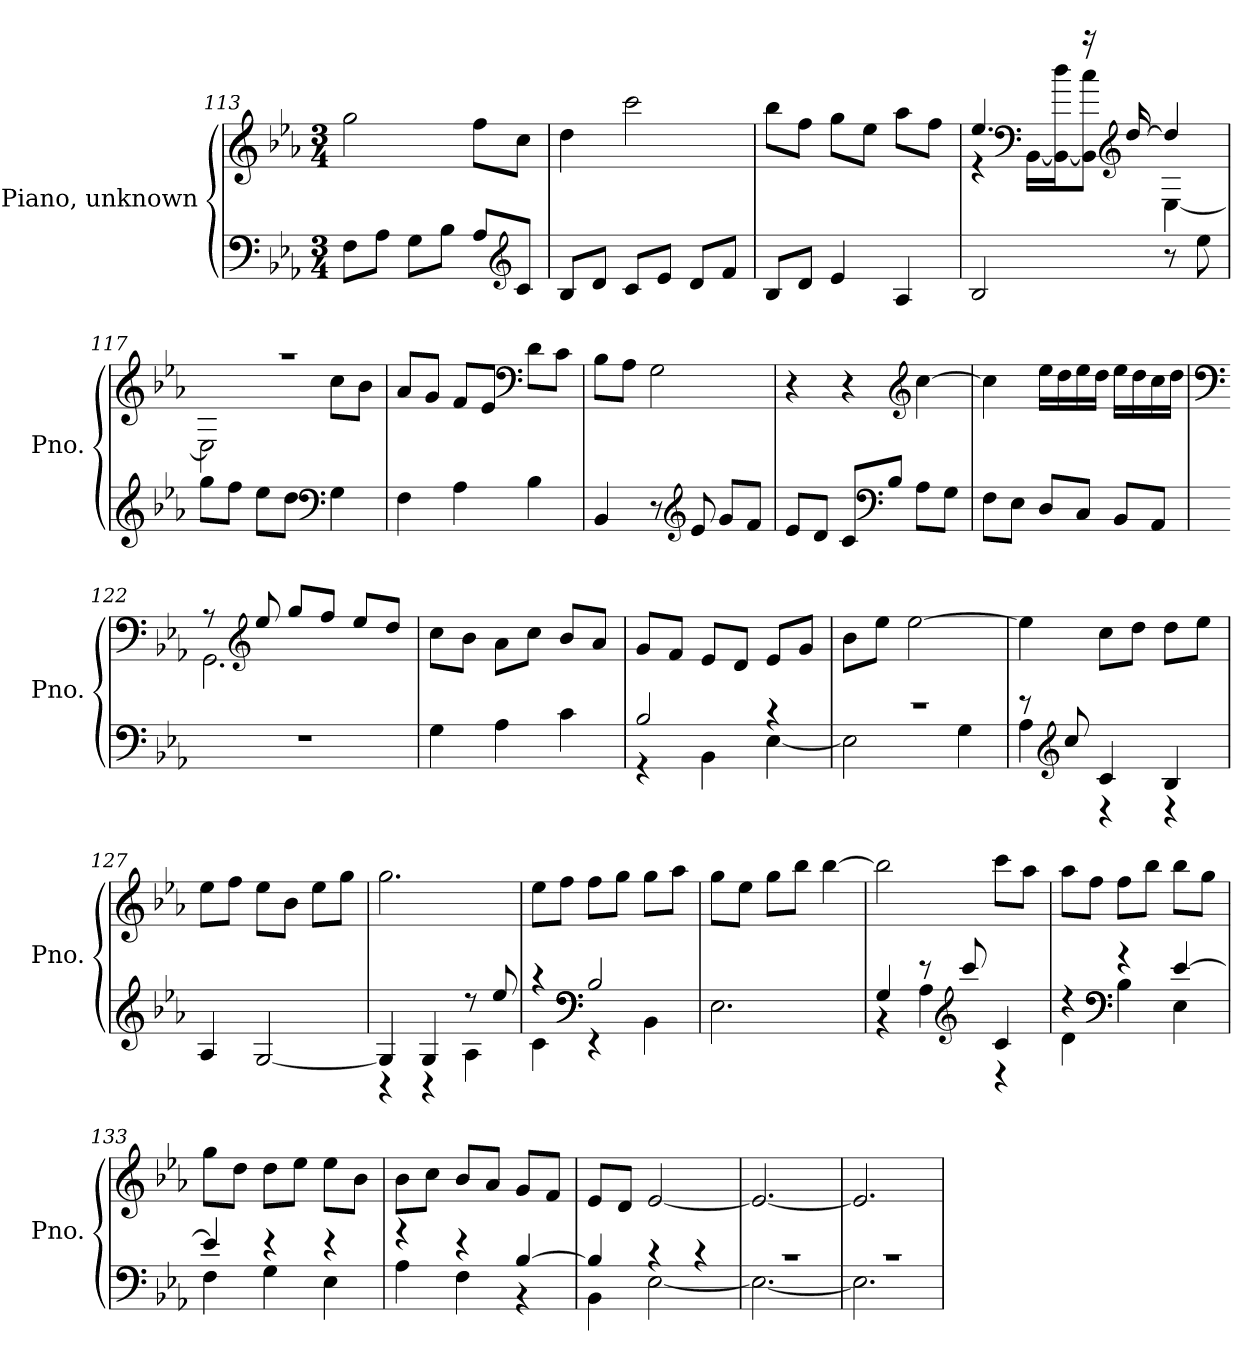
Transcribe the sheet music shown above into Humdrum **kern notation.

**kern	**kern
*part1	*part1
*staff2	*staff1
*I"Piano, unknown	*
*I'Pno.	*
*clefF4	*clefG2
*k[b-e-a-]	*k[b-e-a-]
*M3/4	*M3/4
=113	=113
8F\L	2gg\
8A-\J	.
8G\L	.
8B-\J	.
8A-/L	8ff\L
*clefG2	*
8c/J	8cc\J
=114	=114
8B-/L	4dd\
8d/J	.
8c/L	2ccc\
8e-/J	.
8d/L	.
8f/J	.
!!LO:LB:g=z
=115	=115
8B-/L	8bb-\L
8d/J	8ff\J
4e-/	8gg\L
.	8ee-\J
4A-/	8aa-\L
.	8ff\J
=116	=116
*	*^
2B-/	4.ee-/	4r
*	*clefF4	*
.	.	[16BB-\LL
.	.	16BB-\_ 16dd\J
.	16r	8BB-\] 8cc\J
*	*clefG2	*
.	[16dd/	.
8r	4dd/]	[4E-\
8ee-\	.	.
=117	=117	=117
8gg\L	2.r	2E-\]
8ff\J	.	.
8ee-\L	.	.
8dd\J	.	.
*clefF4	*	*
4G\	.	8cc\L
.	.	8b-\J
*	*v	*v
=118	=118
4F\	8a-/L
.	8g/J
4A-\	8f/L
.	8e-/J
*	*clefF4
4B-\	8d\L
.	8c\J
!!LO:LB:g=z
=119	=119
4BB-/	8B-\L
.	8A-\J
8r	2G\
*clefG2	*
8e-/	.
8g/L	.
8f/J	.
=120	=120
8e-/L	4r
8d/J	.
8c/L	4r
*clefF4	*
8B-/J	.
*	*clefG2
8A-\L	[4cc\
8G\J	.
=121	=121
8F\L	4cc\]
8E-\J	.
8D/L	16ee-\LL
.	16dd\
8C/J	16ee-\
.	16dd\JJ
8BB-/L	16ee-\LL
.	16dd\
8AA-/J	16cc\
.	16dd\JJ
=122	=122
*	*clefF4
*	*^
2.r	8r	2.GG\
*	*clefG2	*
.	8ee-/	.
.	8gg/L	.
.	8ff/J	.
.	8ee-/L	.
.	8dd/J	.
*	*v	*v
!!LO:PB:g=z
=123	=123
4G\	8cc\L
.	8b-\J
4A-\	8a-\L
.	8cc\J
4c\	8b-/L
.	8a-/J
=124	=124
*^	*
2B-/	4r	8g/L
.	.	8f/J
.	4BB-\	8e-/L
.	.	8d/J
4r	[4E-\	8e-/L
.	.	8g/J
=125	=125	=125
2.r	2E-\]	8b-\L
.	.	8ee-\J
.	.	[2ee-\
.	4G\	.
=126	=126	=126
8r	4A-\	4ee-\]
*clefG2	*	*
8cc/	.	.
4c/	4r	8cc\L
.	.	8dd\J
4B-/	4r	8dd\L
.	.	8ee-\J
*v	*v	*
=127	=127
4A-/	8ee-\L
.	8ff\J
[2G/	8ee-\L
.	8b-\J
.	8ee-\L
.	8gg\J
=128	=128
*^	*
4G/]	4r	2.gg\
4G/	4r	.
8r	4A-\	.
8ee-/	.	.
!!LO:LB:g=z
=129	=129	=129
4r	4c\	8ee-\L
.	.	8ff\J
*clefF4	*	*
2B-/	4r	8ff\L
.	.	8gg\J
.	4BB-\	8gg\L
.	.	8aa-\J
*v	*v	*
=130	=130
2.E-\	8gg\L
.	8ee-\J
.	8gg\L
.	8bb-\J
.	[4bb-\
=131	=131
*^	*
4G/	4r	2bb-\]
8r	4A-\	.
*clefG2	*	*
8ccc/	.	.
4c/	4r	8ccc\L
.	.	8aa-\J
=132	=132	=132
4r	4d\	8aa-\L
.	.	8ff\J
*clefF4	*	*
4r	4B-\	8ff\L
.	.	8bb-\J
[4e-/	4E-\	8bb-\L
.	.	8gg\J
=133	=133	=133
4e-/]	4F\	8gg\L
.	.	8dd\J
4r	4G\	8dd\L
.	.	8ee-\J
4r	4E-\	8ee-\L
.	.	8b-\J
=134	=134	=134
4r	4A-\	8b-\L
.	.	8cc\J
4r	4F\	8b-/L
.	.	8a-/J
[4B-/	4r	8g/L
.	.	8f/J
!!LO:LB:g=z
=135	=135	=135
4B-/]	4BB-\	8e-/L
.	.	8d/J
4r	[2E-\	[2e-/
4r	.	.
=136	=136	=136
2.r	2.E-\_	2.e-/_
=137	=137	=137
2.r	2.E-\]	2.e-/]
*v	*v	*
=	=
*-	*-
